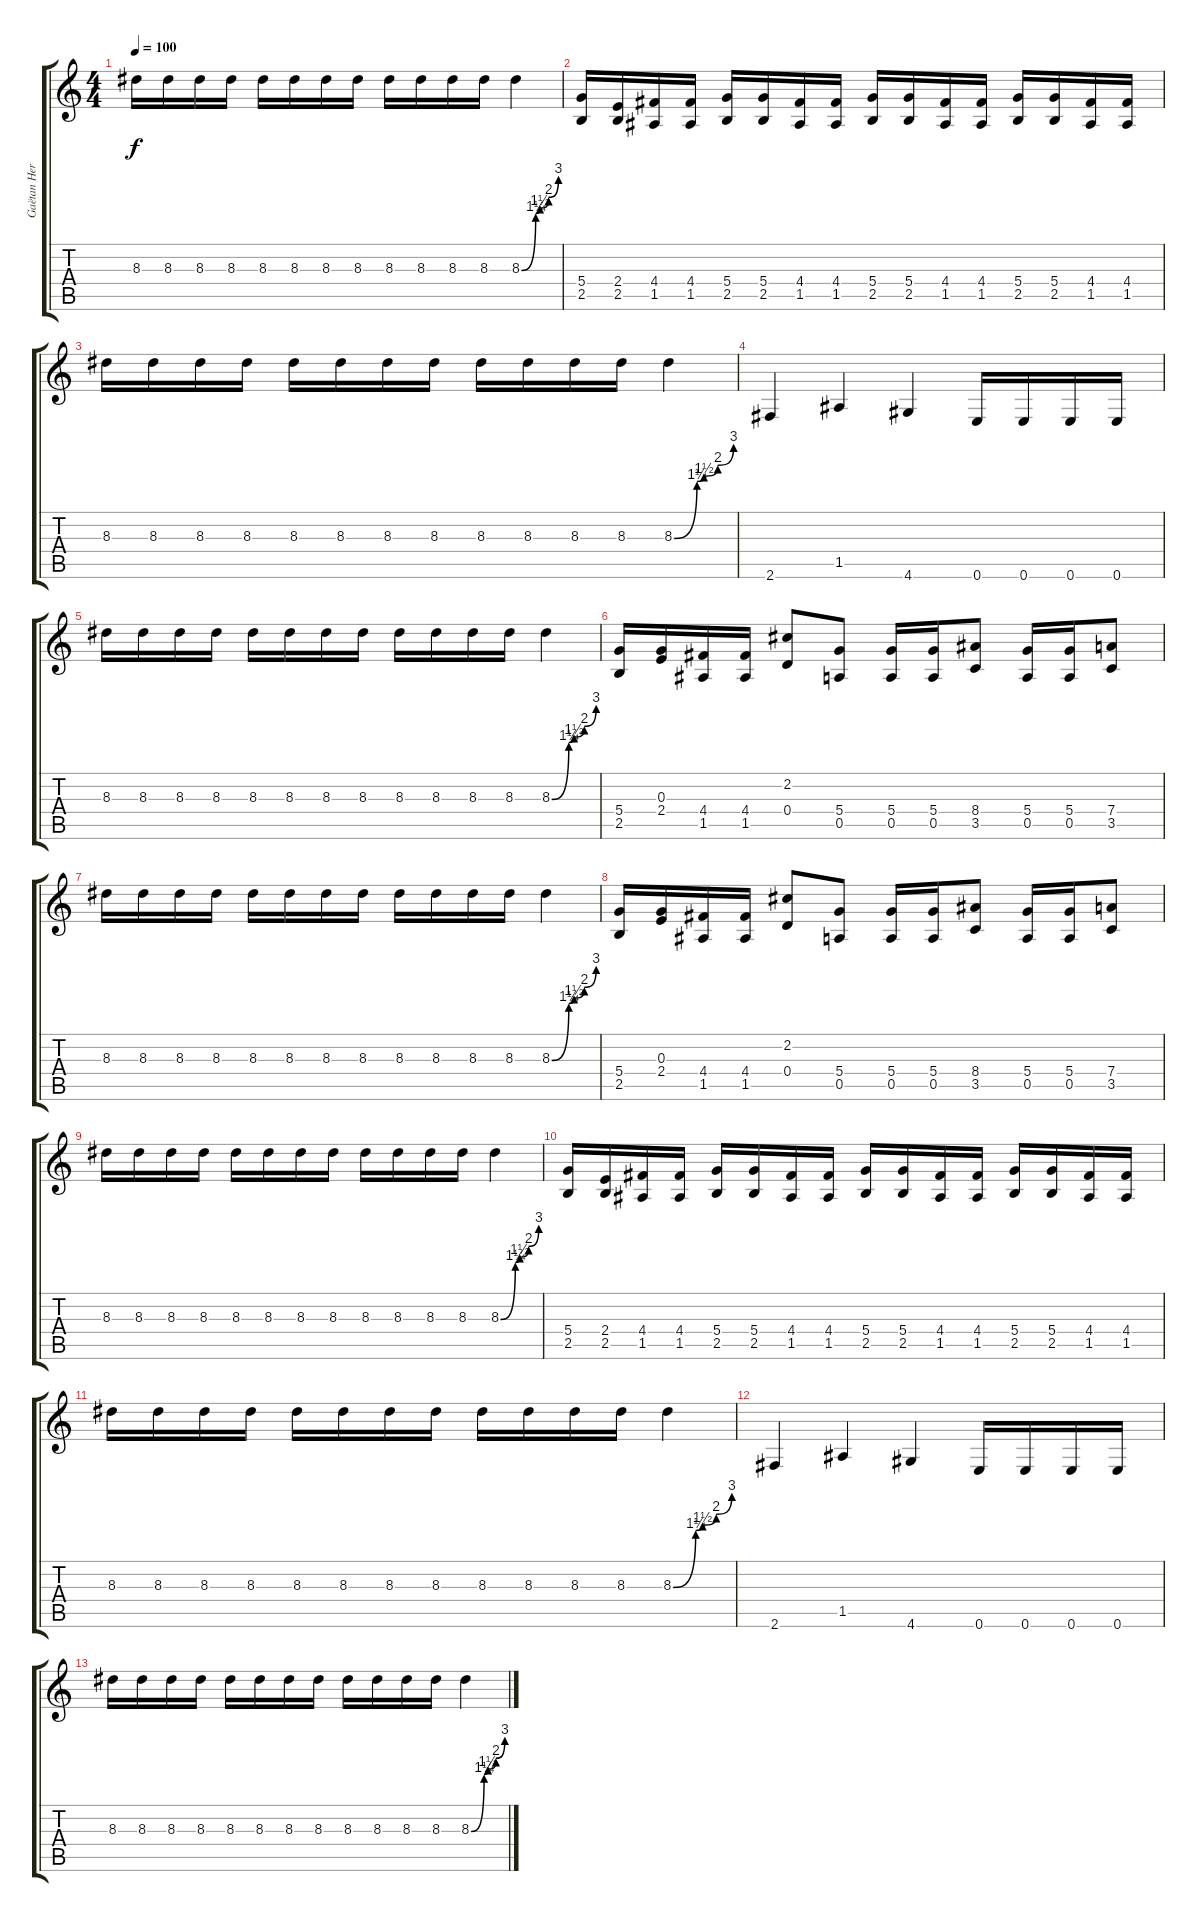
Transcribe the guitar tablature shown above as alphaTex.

\track ("Gaëtan Herbez (Guitare)" "Gaëtan Her") {instrument distortionguitar}
\staff {score tabs}
\tuning (E4 B3 G3 D3 A2 E2) {hide}
\ts (4 4)
\tempo 100
\clef g2
\ks c
8.3.16{dy f} 8.3.16 8.3.16 8.3.16 8.3.16 8.3.16 8.3.16 8.3.16 8.3.16 8.3.16 8.3.16 8.3.16 8.3{be (custom 0 0 23 5 30 6 44 8 60 12)}.4 |
(5.4 2.5).16 (2.4 2.5).16 (4.4 1.5).16 (4.4 1.5).16 (5.4 2.5).16 (5.4 2.5).16 (4.4 1.5).16 (4.4 1.5).16 (5.4 2.5).16 (5.4 2.5).16 (4.4 1.5).16 (4.4 1.5).16 (5.4 2.5).16 (5.4 2.5).16 (4.4 1.5).16 (4.4 1.5).16 |
8.3.16 8.3.16 8.3.16 8.3.16 8.3.16 8.3.16 8.3.16 8.3.16 8.3.16 8.3.16 8.3.16 8.3.16 8.3{be (custom 0 0 23 5 30 6 44 8 60 12)}.4 |
2.6.4 1.5.4 4.6.4 0.6.16 0.6.16 0.6.16 0.6.16 |
8.3.16 8.3.16 8.3.16 8.3.16 8.3.16 8.3.16 8.3.16 8.3.16 8.3.16 8.3.16 8.3.16 8.3.16 8.3{be (custom 0 0 23 5 30 6 44 8 60 12)}.4 |
(5.4 2.5).16 (0.3 2.4).16 (4.4 1.5).16 (4.4 1.5).16 (2.2 0.4).8 (5.4 0.5).8 (5.4 0.5).16 (5.4 0.5).16 (8.4 3.5).8 (5.4 0.5).16 (5.4 0.5).16 (7.4 3.5).8 |
8.3.16 8.3.16 8.3.16 8.3.16 8.3.16 8.3.16 8.3.16 8.3.16 8.3.16 8.3.16 8.3.16 8.3.16 8.3{be (custom 0 0 23 5 30 6 44 8 60 12)}.4 |
(5.4 2.5).16 (0.3 2.4).16 (4.4 1.5).16 (4.4 1.5).16 (2.2 0.4).8 (5.4 0.5).8 (5.4 0.5).16 (5.4 0.5).16 (8.4 3.5).8 (5.4 0.5).16 (5.4 0.5).16 (7.4 3.5).8 |
8.3.16 8.3.16 8.3.16 8.3.16 8.3.16 8.3.16 8.3.16 8.3.16 8.3.16 8.3.16 8.3.16 8.3.16 8.3{be (custom 0 0 23 5 30 6 44 8 60 12)}.4 |
(5.4 2.5).16 (2.4 2.5).16 (4.4 1.5).16 (4.4 1.5).16 (5.4 2.5).16 (5.4 2.5).16 (4.4 1.5).16 (4.4 1.5).16 (5.4 2.5).16 (5.4 2.5).16 (4.4 1.5).16 (4.4 1.5).16 (5.4 2.5).16 (5.4 2.5).16 (4.4 1.5).16 (4.4 1.5).16 |
8.3.16 8.3.16 8.3.16 8.3.16 8.3.16 8.3.16 8.3.16 8.3.16 8.3.16 8.3.16 8.3.16 8.3.16 8.3{be (custom 0 0 23 5 30 6 44 8 60 12)}.4 |
2.6.4 1.5.4 4.6.4 0.6.16 0.6.16 0.6.16 0.6.16 |
8.3.16 8.3.16 8.3.16 8.3.16 8.3.16 8.3.16 8.3.16 8.3.16 8.3.16 8.3.16 8.3.16 8.3.16 8.3{be (custom 0 0 23 5 30 6 44 8 60 12)}.4
